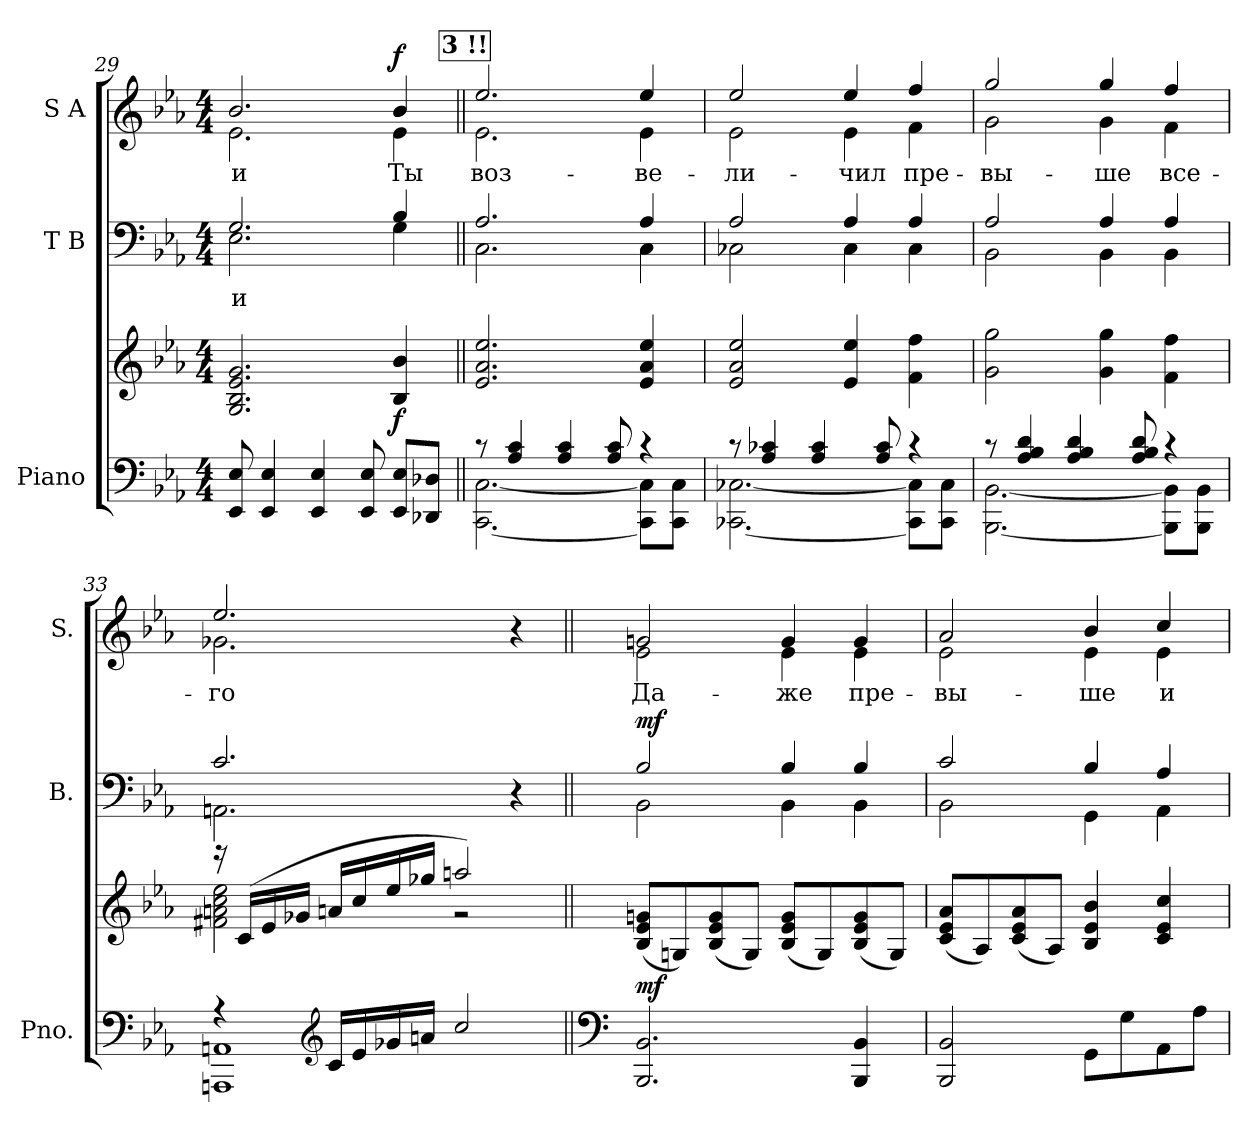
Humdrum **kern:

**kern	**kern	**dynam	**kern	**text	**dynam	**kern	**text	**dynam
*part3	*part3	*part3	*part2	*part2	*part2	*part1	*part1	*part1
*staff4	*staff3	*staff3/4	*staff2	*staff2	*staff2	*staff1	*staff1	*staff1
*I"Piano	*	*	*I"T B	*	*	*I"S A	*	*
*I'Pno.	*	*	*I'B.	*	*	*I'S.	*	*
*clefF4	*clefG2	*	*clefF4	*	*	*clefG2	*	*
*k[b-e-a-]	*k[b-e-a-]	*	*k[b-e-a-]	*	*	*k[b-e-a-]	*	*
*E-:	*E-:	*	*E-:	*	*	*E-:	*	*
*M4/4	*M4/4	*	*M4/4	*	*	*M4/4	*	*
=29	=29	=29	=29	=29	=29	=29	=29	=29
!	!	!	!	!LO:LY:a:color=#000000	!	!	!	!
*	*	*	*^	*	*	*	*	*
!	!	!	!	!	!LO:LY:b:color=#000000	!	!	!	!
!	!	!	!	!	!	!	!	!LO:LY:a:color=#000000	!
*	*	*	*	*	*	*	*^	*	*
!	!	!	!	!	!	!	!	!	!LO:LY:b:color=#000000	!
8EE-i/ 8E-i	2.Gi/ 2.B-i 2.e-i 2.gi	.	2.Gi/	2.E-i\	-и	.	2.b-i/	2.e-i\	-и	.
4EE-i/ 4E-i	.	.	.	.	.	.	.	.	.	.
4EE-i/ 4E-i	.	.	.	.	.	.	.	.	.	.
8EE-i/ 8E-i	.	.	.	.	.	.	.	.	.	.
!	!	!	!	!	!	!	!	!	!LO:LY:b:color=#000000	!
8EE-i/ 8E-iL	4B-i/ 4b-i	f	4B-i/	4Gi\	.	.	4b-i/	4e-i\	Ты	f
8DD-Xi/ 8D-XiJ	.	.	.	.	.	.	.	.	.	.
!!LO:LB:g=z	!!
!!LO:REH:place=s1:B:color=#000000:enc=box:fs=11.7594:t=3	!!
=30||	=30||	=30||	=30||	=30||	=30||	=30||	=30||	=30||	=30||	=30||
*^	*	*	*	*	*	*	*	*	*	*
!	!	!	!	!	!	!	!	!	!	!LO:LY:b:color=#000000	!
8r	[<2.CCi\ [<2.Ci	2.e-i/ 2.a-i 2.ee-i	.	2.A-i/	2.Ci\	.	.	2.ee-i/	2.e-i\	воз-	.
4A-i/ 4ci	.	.	.	.	.	.	.	.	.	.	.
4A-i/ 4ci	.	.	.	.	.	.	.	.	.	.	.
8A-i/ 8ci	.	.	.	.	.	.	.	.	.	.	.
!	!	!	!	!	!	!	!	!	!	!LO:LY:b:color=#000000	!
4r	8CCi\] 8Ci]L	4e-i/ 4a-i 4ee-i	.	4A-i/	4Ci\	.	.	4ee-i/	4e-i\	-ве-	.
.	8CCi\ 8CiJ	.	.	.	.	.	.	.	.	.	.
=31	=31	=31	=31	=31	=31	=31	=31	=31	=31	=31	=31
!	!	!	!	!	!	!	!	!	!	!LO:LY:b:color=#000000	!
8r	[<2.CC-Xi\ [<2.C-Xi	2e-i/ 2a-i 2ee-i	.	2A-i/	2C-Xi\	.	.	2ee-i/	2e-i\	-ли-	.
4A-i/ 4c-Xi	.	.	.	.	.	.	.	.	.	.	.
4A-i/ 4c-i	.	.	.	.	.	.	.	.	.	.	.
!	!	!	!	!	!	!	!	!	!	!LO:LY:b:color=#000000	!
.	.	4e-i/ 4ee-i	.	4A-i/	4C-i\	.	.	4ee-i/	4e-i\	-чил	.
8A-i/ 8c-i	.	.	.	.	.	.	.	.	.	.	.
!	!	!	!	!	!	!	!	!	!	!LO:LY:b:color=#000000	!
4r	8CC-i\] 8C-i]L	4fi\ 4ffi	.	4A-i/	4C-i\	.	.	4ffi/	4fi\	пре-	.
.	8CC-i\ 8C-iJ	.	.	.	.	.	.	.	.	.	.
=32	=32	=32	=32	=32	=32	=32	=32	=32	=32	=32	=32
!	!	!	!	!	!	!	!	!	!	!LO:LY:b:color=#000000	!
8r	[<2.BBB-i\ [<2.BB-i	2gi\ 2ggi	.	2A-i/	2BB-i\	.	.	2ggi/	2gi\	-вы-	.
4A-i/ 4B-i 4di	.	.	.	.	.	.	.	.	.	.	.
4A-i/ 4B-i 4di	.	.	.	.	.	.	.	.	.	.	.
!	!	!	!	!	!	!	!	!	!	!LO:LY:b:color=#000000	!
.	.	4gi\ 4ggi	.	4A-i/	4BB-i\	.	.	4ggi/	4gi\	-ше	.
8A-i/ 8B-i 8di	.	.	.	.	.	.	.	.	.	.	.
!	!	!	!	!	!	!	!	!	!	!LO:LY:b:color=#000000	!
4r	8BBB-i\] 8BB-i]L	4fi\ 4ffi	.	4A-i/	4BB-i\	.	.	4ffi/	4fi\	все-	.
.	8BBB-i\ 8BB-iJ	.	.	.	.	.	.	.	.	.	.
=33	=33	=33	=33	=33	=33	=33	=33	=33	=33	=33	=33
*	*	*^	*	*	*	*	*	*	*	*	*
!	!	!	!	!	!	!	!	!	!	!	!LO:LY:b:color=#000000	!
4r	1AAAni 1AAni	16r	2f#Xi\ 2ani 2cci 2ee-i	.	2.ci/	2.AAni\	.	.	2.ee-i/	2.g-Xi\	-го	.
.	.	(16ci/LL	.	.	.	.	.	.	.	.	.	.
.	.	16e-i/	.	.	.	.	.	.	.	.	.	.
.	.	16g-Xi/JJ	.	.	.	.	.	.	.	.	.	.
*clefG2	*	*	*	*	*	*	*	*	*	*	*	*
16ci/LL	.	16ani/LL	.	.	.	.	.	.	.	.	.	.
16e-i/	.	16cci/	.	.	.	.	.	.	.	.	.	.
16g-Xi/	.	16ee-i/	.	.	.	.	.	.	.	.	.	.
16ani/JJ	.	16gg-Xi/JJ	.	.	.	.	.	.	.	.	.	.
2cci/	.	2aani/)	2r	.	.	.	.	.	.	.	.	.
.	.	.	.	.	4r	4ryy	.	.	4r	4ryy	.	.
*v	*v	*	*	*	*	*	*	*	*	*	*	*
*	*v	*v	*	*	*	*	*	*	*	*	*
!!LO:LB:g=z	!!
=34||	=34||	=34||	=34||	=34||	=34||	=34||	=34||	=34||	=34||	=34||
*clefF4	*	*	*	*	*	*	*	*	*	*
!	!	!	!	!	!	!	!	!	!LO:LY:b:color=#000000	!
2.BBB-i/ 2.BB-i	(8B-i/ 8e-i 8gniL	mf	2B-i/	2BB-i\	.	mf	2gni/	2e-i\	Да-	.
.	8Gni/)	.	.	.	.	.	.	.	.	.
.	(8B-i/ 8e-i 8gi	.	.	.	.	.	.	.	.	.
.	8Gi/J)	.	.	.	.	.	.	.	.	.
!	!	!	!	!	!	!	!	!	!LO:LY:b:color=#000000	!
.	(8B-i/ 8e-i 8giL	.	4B-i/	4BB-i\	.	.	4gi/	4e-i\	-же	.
.	8Gi/)	.	.	.	.	.	.	.	.	.
!	!	!	!	!	!	!	!	!	!LO:LY:b:color=#000000	!
4BBB-i/ 4BB-i	(8B-i/ 8e-i 8gi	.	4B-i/	4BB-i\	.	.	4gi/	4e-i\	пре-	.
.	8Gi/J)	.	.	.	.	.	.	.	.	.
=35	=35	=35	=35	=35	=35	=35	=35	=35	=35	=35
!	!	!	!	!	!	!	!	!	!LO:LY:b:color=#000000	!
2BBB-i/ 2BB-i	(8ci/ 8e-i 8a-iL	.	2ci/	2BB-i\	.	.	2a-i/	2e-i\	-вы-	.
.	8A-i/)	.	.	.	.	.	.	.	.	.
.	(8ci/ 8e-i 8a-i	.	.	.	.	.	.	.	.	.
.	8A-i/J)	.	.	.	.	.	.	.	.	.
!	!	!	!	!	!	!	!	!	!LO:LY:b:color=#000000	!
8GGi\L	4B-i/ 4e-i 4b-i	.	4B-i/	4GGi\	.	.	4b-i/	4e-i\	-ше	.
8Gi\	.	.	.	.	.	.	.	.	.	.
!	!	!	!	!	!	!	!	!	!LO:LY:b:color=#000000	!
8AA-i\	4ci/ 4e-i 4cci	.	4A-i/	4AA-i\	.	.	4cci/	4e-i\	и-	.
8A-i\J	.	.	.	.	.	.	.	.	.	.
*	*	*	*v	*v	*	*	*	*	*	*
*	*	*	*	*	*	*v	*v	*	*
=	=	=	=	=	=	=	=	=
*-	*-	*-	*-	*-	*-	*-	*-	*-
